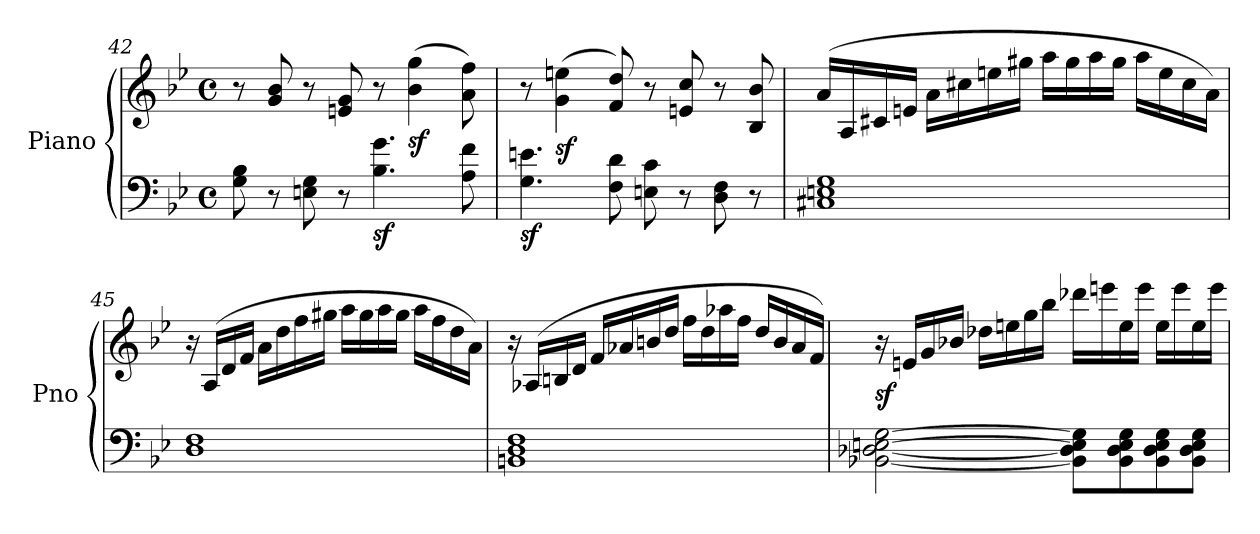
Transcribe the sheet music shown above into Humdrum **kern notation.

**kern	**kern	**dynam
*part1	*part1	*part1
*staff2	*staff1	*staff1/2
*I"Piano	*	*
*I'Pno	*	*
*clefF4	*clefG2	*
*k[b-e-]	*k[b-e-]	*
*M4/4	*M4/4	*
*met(c)	*met(c)	*
=42	=42	=42
*^	*^	*
8ryy	8G\ 8B-\	8r	8ryy	.
8r	8ryy	8ryy	8g/ 8b-/	.
8ryy	8En\ 8G\	8r	8ryy	.
8r	2ryy	8ryy	8en/ 8g/	.
!	!	!	!	!LO:DY:b=2
4.B-\ 4.g\	.	8r	2ryy	sf
!	!	!	!	!LO:DY:b
.	.	(>4b-\ 4gg\	.	sf
8A\ 8f\	8ryy	8a\ 8ff\)	.	.
=43	=43	=43	=43	=43
!	!	!	!	!LO:DY:b=2
4.G\ 4.en\	2ryy	8r	8ryy	sf
!	!	!	!	!LO:DY:b
*	*	*v	*v	*
.	.	(>4g\ 4een\	sf
8F\ 8d\	.	8f/ 8dd/)	.
8ryy	8En\ 8c\	8r	.
*	*	*^	*
8r	8ryy	8ryy	8en/ 8cc/	.
8ryy	8D\ 8F\	8r	8ryy	.
8r	8ryy	8ryy	8B-/ 8b-/	.
!!LO:LB:g=z
=44	=44	=44	=44	=44
!	!	!	!	!LO:DY:b
*v	*v	*	*	*
*	*v	*v	*
1C#X 1En 1G	(16a/LL	other-dynamics
.	16A/	.
.	16c#X/	.
.	16en/JJ	.
.	16a\LL	.
.	16cc#X\	.
.	16een\	.
.	16gg#X\JJ	.
.	16aa\LL	.
.	16gg#\	.
.	16aa\	.
.	16gg#\JJ	.
.	16aa\LL	.
.	16ee\	.
.	16cc#\	.
.	16a\JJ)	.
=45	=45	=45
1D 1F	16r	.
.	(16A/LL	.
.	16d/	.
.	16f/JJ	.
.	16a\LL	.
.	16dd\	.
.	16ff\	.
.	16gg#X\JJ	.
.	16aa\LL	.
.	16gg#\	.
.	16aa\	.
.	16gg#\JJ	.
.	16aa\LL	.
.	16ff\	.
.	16dd\	.
.	16a\JJ)	.
!!LO:LB:g=z
=46	=46	=46
1BBn 1D 1F	16r	.
.	(16A-X/LL	.
.	16Bn/	.
.	16d/JJ	.
.	16f/LL	.
.	16a-X/	.
.	16bn/	.
.	16dd/JJ	.
.	16ff\LL	.
.	16dd\	.
.	16aa-X\	.
.	16ff\JJ	.
.	16dd/LL	.
.	16b/	.
.	16a-/	.
.	16f/JJ)	.
=47	=47	=47
!	!	!LO:DY:b
[2BB-X\ [2D-X\ [2En\ [2G\	16r	sf
.	16en/LL	.
.	16g/	.
.	16b-X/JJ	.
.	16dd-X\LL	.
.	16een\	.
.	16gg\	.
.	16bb-\JJ	.
8BB-\] 8D-\] 8E\] 8G\]L	16ddd-X\LL	.
.	16eeen\	.
8BB-\ 8D-\ 8E\ 8G\	16ee\	.
.	16eee\JJ	.
8BB-\ 8D-\ 8E\ 8G\	16ee\LL	.
.	16eee\	.
8BB-\ 8D-\ 8E\ 8G\J	16ee\	.
.	16eee\JJ	.
=	=	=
*-	*-	*-
